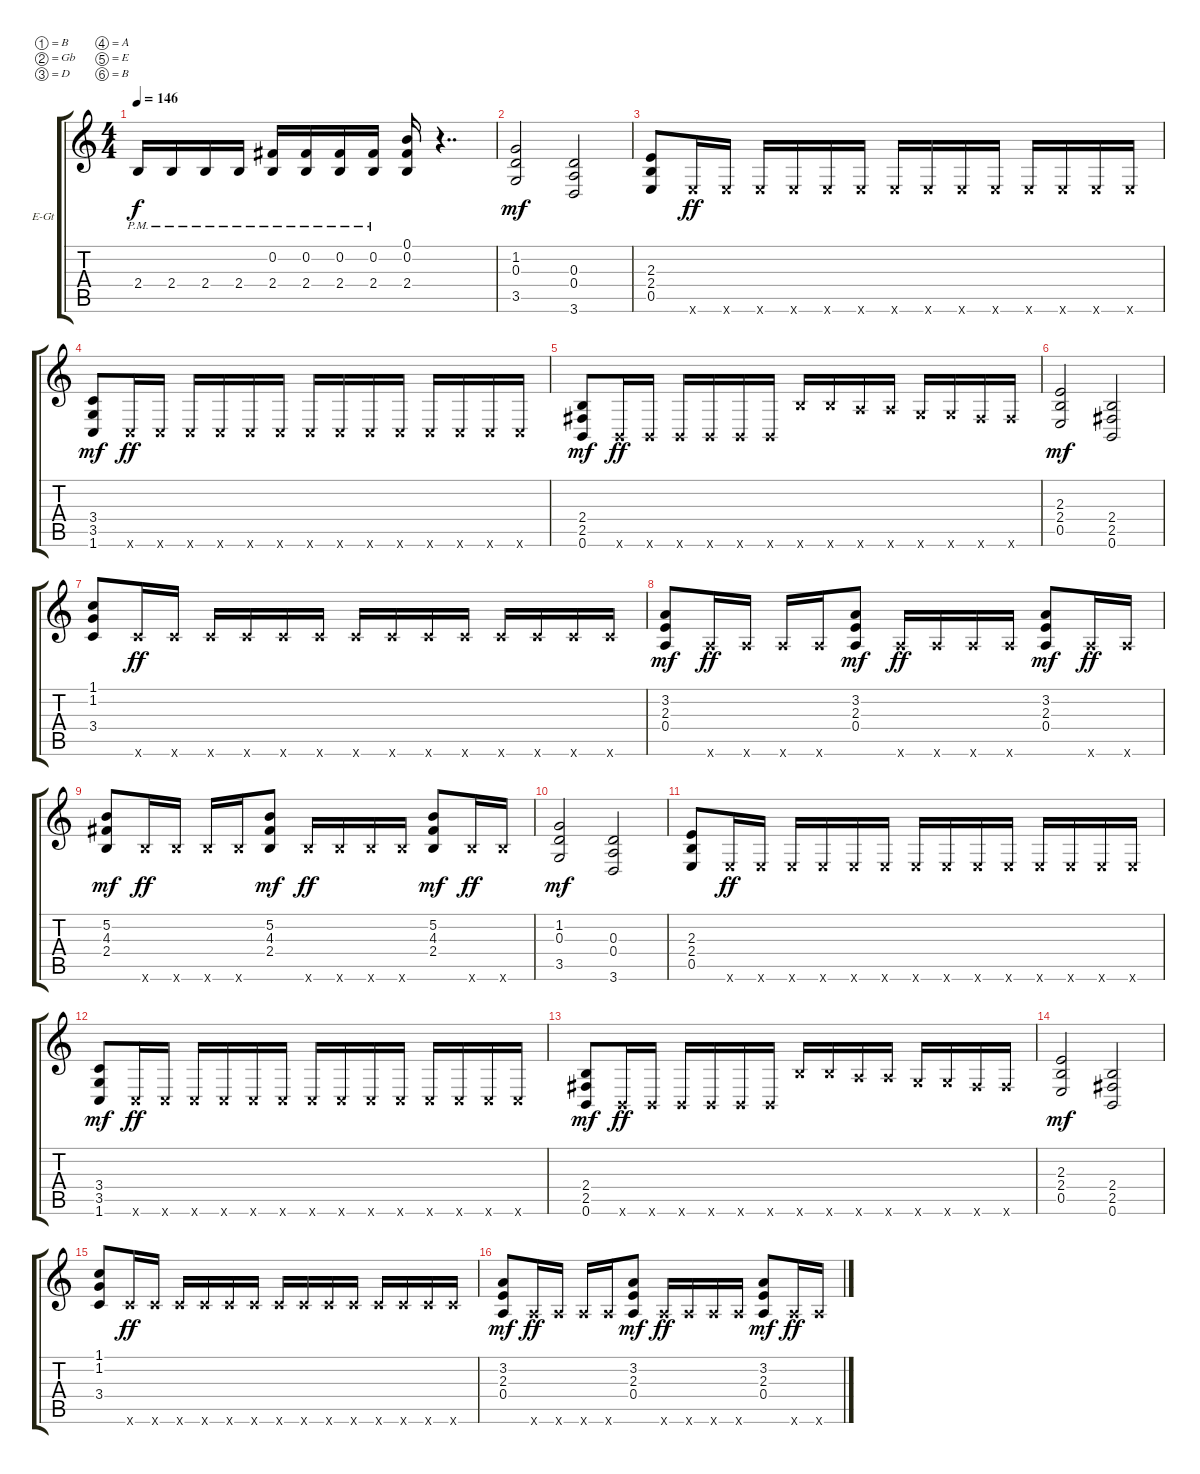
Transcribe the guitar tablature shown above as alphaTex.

\defaultSystemsLayout 4
\bracketExtendMode groupsimilarinstruments
\multiBarRest
\firstSystemTrackNameOrientation horizontal
\otherSystemsTrackNameOrientation horizontal
\track ("Rhythm" "E-Gt") {instrument distortionguitar}
\staff {score tabs}
\tuning (B3 Gb3 D3 A2 E2 B1)
\ts (4 4)
\tempo 146
\clef g2
\ks c
2.4{pm}.16{dy f} 2.4{pm}.16 2.4{pm}.16 2.4{pm}.16 (2.4{pm} 0.2{pm}).16 (2.4{pm} 0.2{pm}).16 (2.4{pm} 0.2{pm}).16 (2.4{pm} 0.2{pm}).16 (2.4 0.1 0.2).16 r.4{dd} |
(1.2 0.3 3.5).2{dy mf} (3.6 0.4 0.3).2 |
(0.5 2.4 2.3).8 5.6{x}.16{dy ff} 5.6{x}.16 5.6{x}.16 5.6{x}.16 5.6{x}.16 5.6{x}.16 5.6{x}.16 5.6{x}.16 5.6{x}.16 5.6{x}.16 5.6{x}.16 5.6{x}.16 5.6{x}.16 5.6{x}.16 |
(1.6 3.5 3.4).8{dy mf} 1.6{x}.16{dy ff} 1.6{x}.16 1.6{x}.16 1.6{x}.16 1.6{x}.16 1.6{x}.16 1.6{x}.16 1.6{x}.16 1.6{x}.16 1.6{x}.16 1.6{x}.16 1.6{x}.16 1.6{x}.16 1.6{x}.16 |
(0.6 2.5 2.4).8{dy mf} 0.6{x}.16{dy ff} 0.6{x}.16 0.6{x}.16 0.6{x}.16 0.6{x}.16 0.6{x}.16 12.6{x}.16 12.6{x}.16 10.6{x}.16 10.6{x}.16 8.6{x}.16 8.6{x}.16 7.6{x}.16 7.6{x}.16 |
(0.5 2.4 2.3).2{dy mf} (0.6 2.5 2.4).2 |
(3.4 1.2 1.1).8 13.6{x}.16{dy ff} 13.6{x}.16 13.6{x}.16 13.6{x}.16 13.6{x}.16 13.6{x}.16 13.6{x}.16 13.6{x}.16 13.6{x}.16 13.6{x}.16 13.6{x}.16 13.6{x}.16 13.6{x}.16 13.6{x}.16 |
(0.4 2.3 3.2).8{dy mf} 10.6{x}.16{dy ff} 10.6{x}.16 10.6{x}.16 10.6{x}.16 (0.4 3.2 2.3).8{dy mf} 10.6{x}.16{dy ff} 10.6{x}.16 10.6{x}.16 10.6{x}.16 (0.4 2.3 3.2).8{dy mf} 10.6{x}.16{dy ff} 10.6{x}.16 |
(2.4 4.3 5.2).8{dy mf} 12.6{x}.16{dy ff} 12.6{x}.16 12.6{x}.16 12.6{x}.16 (2.4 5.2 4.3).8{dy mf} 12.6{x}.16{dy ff} 12.6{x}.16 12.6{x}.16 12.6{x}.16 (2.4 4.3 5.2).8{dy mf} 12.6{x}.16{dy ff} 12.6{x}.16 |
(1.2 0.3 3.5).2{dy mf} (3.6 0.4 0.3).2 |
(0.5 2.4 2.3).8 5.6{x}.16{dy ff} 5.6{x}.16 5.6{x}.16 5.6{x}.16 5.6{x}.16 5.6{x}.16 5.6{x}.16 5.6{x}.16 5.6{x}.16 5.6{x}.16 5.6{x}.16 5.6{x}.16 5.6{x}.16 5.6{x}.16 |
(1.6 3.5 3.4).8{dy mf} 1.6{x}.16{dy ff} 1.6{x}.16 1.6{x}.16 1.6{x}.16 1.6{x}.16 1.6{x}.16 1.6{x}.16 1.6{x}.16 1.6{x}.16 1.6{x}.16 1.6{x}.16 1.6{x}.16 1.6{x}.16 1.6{x}.16 |
(0.6 2.5 2.4).8{dy mf} 0.6{x}.16{dy ff} 0.6{x}.16 0.6{x}.16 0.6{x}.16 0.6{x}.16 0.6{x}.16 12.6{x}.16 12.6{x}.16 10.6{x}.16 10.6{x}.16 8.6{x}.16 8.6{x}.16 7.6{x}.16 7.6{x}.16 |
(0.5 2.4 2.3).2{dy mf} (0.6 2.5 2.4).2 |
(3.4 1.2 1.1).8 13.6{x}.16{dy ff} 13.6{x}.16 13.6{x}.16 13.6{x}.16 13.6{x}.16 13.6{x}.16 13.6{x}.16 13.6{x}.16 13.6{x}.16 13.6{x}.16 13.6{x}.16 13.6{x}.16 13.6{x}.16 13.6{x}.16 |
(0.4 2.3 3.2).8{dy mf} 10.6{x}.16{dy ff} 10.6{x}.16 10.6{x}.16 10.6{x}.16 (0.4 3.2 2.3).8{dy mf} 10.6{x}.16{dy ff} 10.6{x}.16 10.6{x}.16 10.6{x}.16 (0.4 2.3 3.2).8{dy mf} 10.6{x}.16{dy ff} 10.6{x}.16
